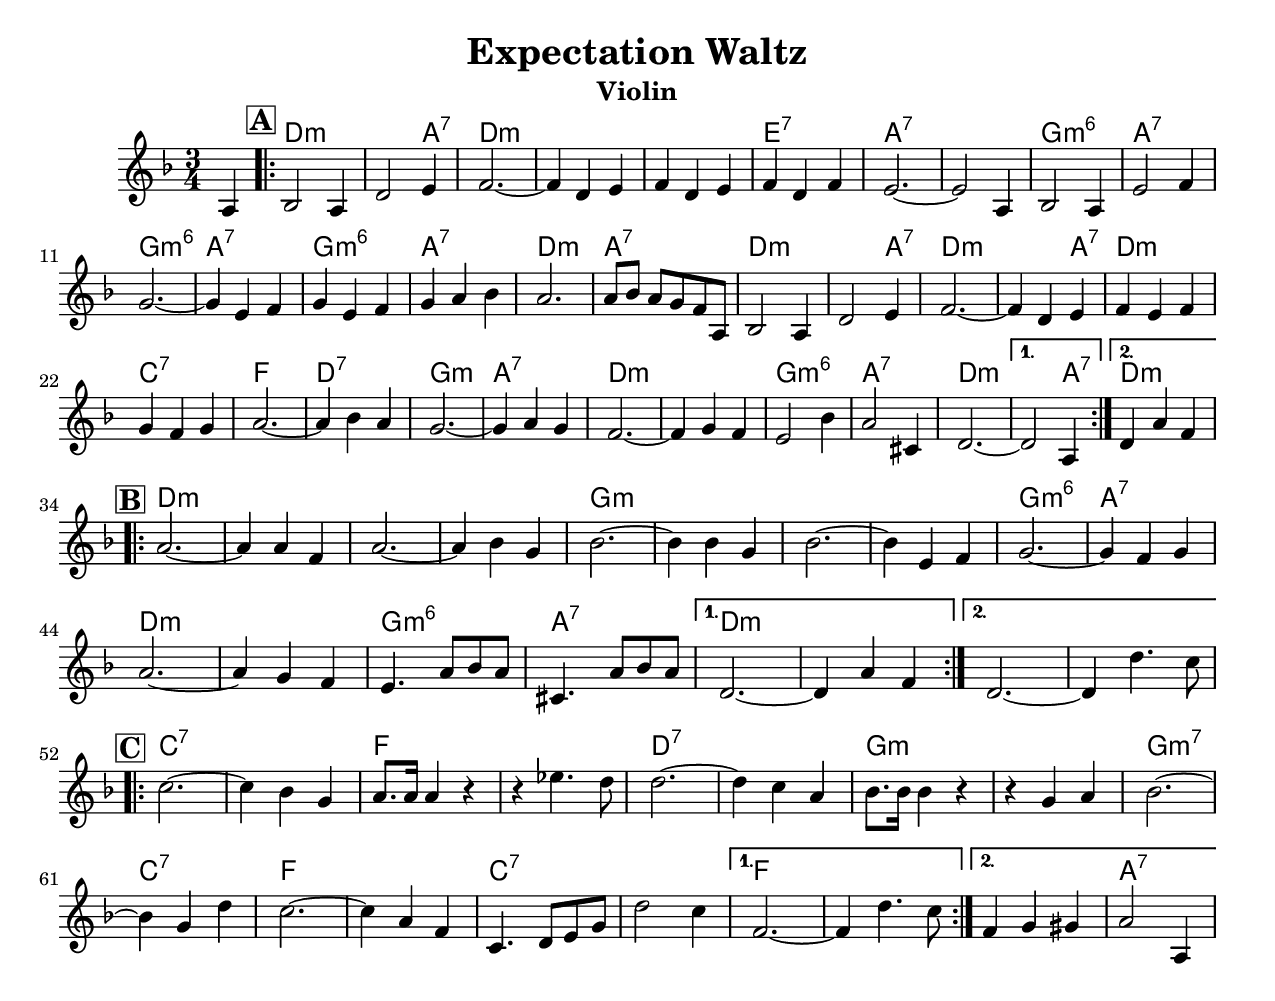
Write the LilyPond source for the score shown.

\version "2.24.0"
\include "english.ly"
%\pointAndClickOff
\paper{
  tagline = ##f
  print-all-headers = ##t
  #(set-paper-size "letter")
}

date = #(strftime "%d-%m-%Y" (localtime (current-time)))

%\markup{ \italic{ " Updated " \date  }  }

%\markup{ Got something to say? }

%#################################### Melody ########################
melody = \relative c' {
  \clef treble
  \key d \minor
  \time 3/4
  \set Score.rehearsalMarkFormatter = #format-mark-box-alphabet

  \partial 4*1 a4  %lead in notes

  \repeat volta 2{
    \mark \default
    bf2 a4
    d2 e4
    f2.~
    f4 d e

    f4 d e
    f4 d f
    e2. ~ % (f4) %check if f  is correct
    e2 a,4|

    bf2 a4
    e'2 f4
    g2. ~
    g4 e f|  %12

    g4 e f
    g4 a bf
    a2.
    a8 [bf] a g f a,

    bf2 a4
    d2 e4
    f2.~
    f4 d e

    f4 e f
    g4 f g
    a2.~
    a4 bf a

    g2.~ g4 a g
    f2.~f4 g f
    e2 bf'4
    a2 cs,4

    d2.~
  }
  \alternative { { d2 a4}{d4 a' f } }
  \break
  \repeat volta 2{
    \mark \default
    a2.~
    a4 a f
    a2.~
    a4 bf g

    bf2.~   %38
    bf4 bf g
    bf2.~
    bf4 e, f|

    g2.~
    g4 f g
    a2.~
    a4 g f

    e4. a8 bf a
    cs,4. a'8 bf a

  }
  \alternative {
    {
      d,2.~
      d4 a' f
    }
    {
      d2.~
      d4 d'4. c8
    }
  }
  \break
  \repeat volta 2{
    \mark \default
    c2.~
    c4 bf g
    a8. a16 a4 r|
    r4 ef'4. d8

    d2.~
    d4 c a
    bf8. bf16 bf4 r|
    r4 g a

    bf2.~
    bf4 g   d'
    c2.~
    c4 a f

    c4. d8 e g
    d'2 c4
  }
  \alternative {
    {
      f,2.~
      f4 d'4. c8
    }
    {
      f,4 g gs
      a2 a,4
    }
  }
}
%################################# Lyrics #####################
%\addlyrics{  }
%################################# Chords #######################
harmonies =\chordmode {
  s4
  d4*5:m

  a4:7
  d4*9:m
  e4*3:7
  a4*6:7
  g4*3:m6
  a4*3:7
  g4*3:m6
  a4*3:7
  g4*3:m6
  a4*3:7
  d4*3:m

  a4*3:7
  d4*5:m
  a4:7
  d4*5:m

  a4:7
  d4*3:m
  c4*3:7
  f4*3 % r2

  d4*3:7
  g4*3:m
  a4*3:7
  d4*6:m

  g4*3:m6
  a4*3:7
  d4*5:m

  a4:7
  d4*3:m
  %B
  d4*12:m

  g4*12:m
  g4*3:m6
  a4*3:7
  d4*6:m

  g4*3:m6
  a4*3:7
  d4*12:m

  %c
  c4*6:7

  f4*6

  d4*6:7

  g4*6:m

  g4*3:m7
  c4*3:7
  f4*6
  %f2

  c4*6:7

  f4*9

  a4*3:7


}

\score {
  <<
    \new ChordNames {
      \set chordChanges = ##f
      \harmonies
    }
    \new Staff
    \melody
  >>
  \header{
    title= "Expectation Waltz"
    subtitle=""
    composer= ""
    instrument = "Violin"
    arranger= ""
  }
  \midi{\tempo 4 = 120}
  \layout{indent = 1.0\cm}
}
%{
  % more verses:
  \markup{}
  \markup {
  \fill-line {
  \hspace #0.1 % distance from left margin
  \column {
  \line { "1."
  \column {
  ""
  }
  }
  \hspace #0.2 % vertical distance between verses
  \line { "2."
  \column {
  ""
  }
  }
  }
  \hspace #0.1  % horiz. distance between columns
  \column {
  \line { "3."
  \column {
  ""
  }
  }
  \hspace #0.2 % distance between verses
  \line { "4."
  \column {
  ""
  }
  }
  }
  \hspace #0.1 % distance to right margin
  }
  }

%}


%{
convert-ly (GNU LilyPond) 2.16.2  convert-ly: Processing `'...
Applying conversion: 2.15.7, 2.15.9, 2.15.10, 2.15.16, 2.15.17,
2.15.18, 2.15.19, 2.15.20, 2.15.25, 2.15.32, 2.15.39, 2.15.40,
2.15.42, 2.15.43, 2.16.0
%}
